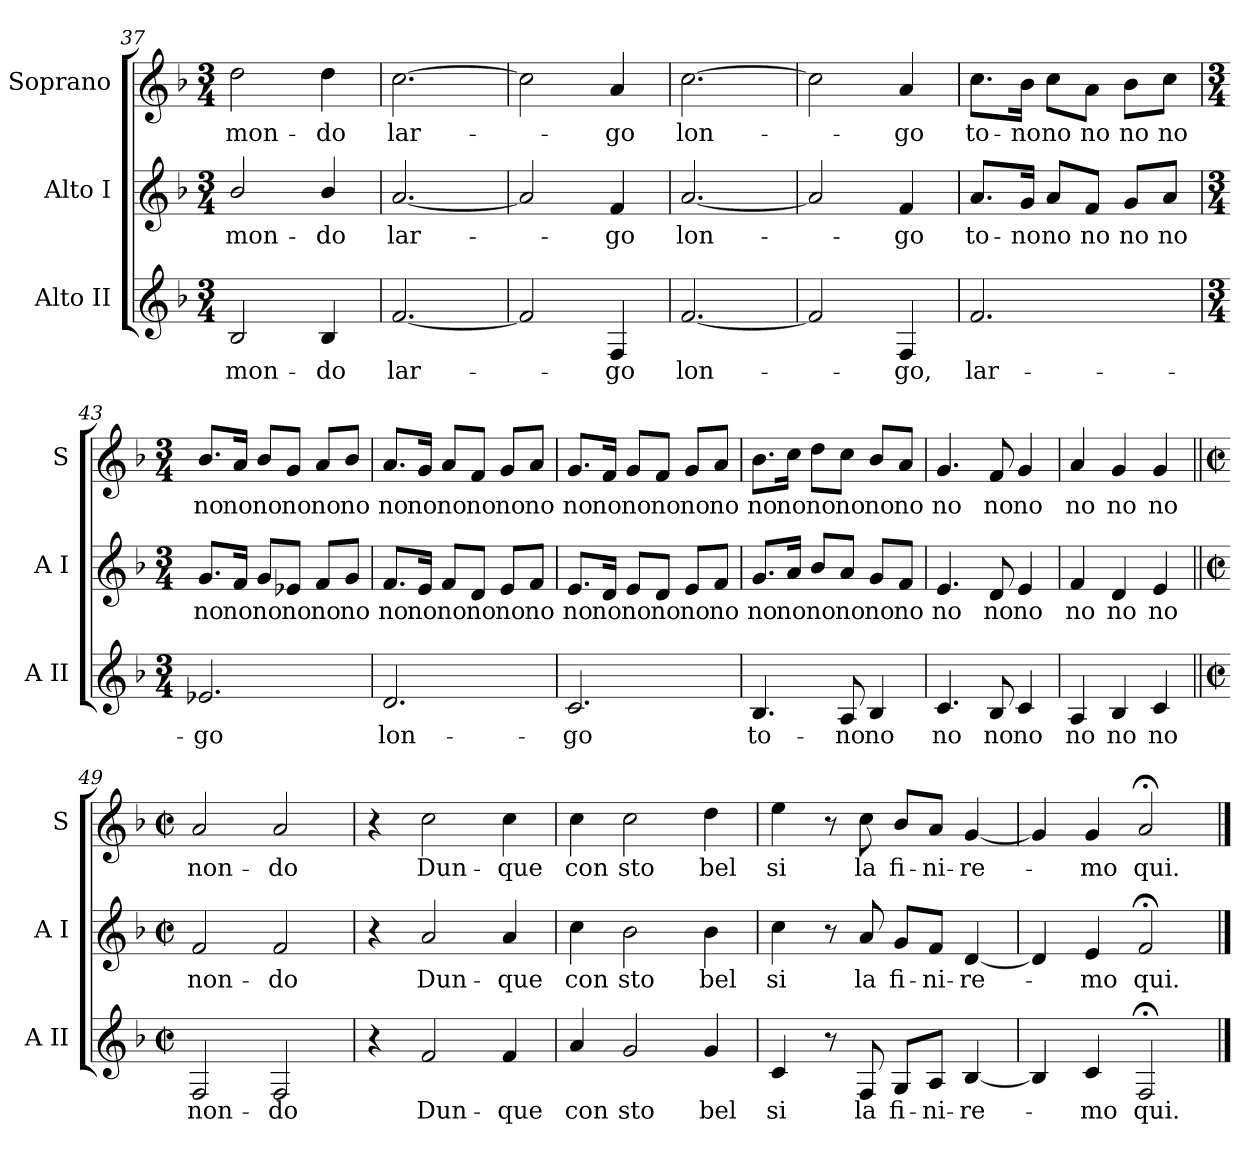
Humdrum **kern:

**kern	**text	**kern	**text	**kern	**text
*part3	*part3	*part2	*part2	*part1	*part1
*staff3	*staff3	*staff2	*staff2	*staff1	*staff1
*I"Alto II	*	*I"Alto I	*	*I"Soprano	*
*I'A II	*	*I'A I	*	*I'S	*
*clefG2	*	*clefG2	*	*clefG2	*
*k[b-]	*	*k[b-]	*	*k[b-]	*
*F:	*	*F:	*	*F:	*
*M3/4	*	*M3/4	*	*M3/4	*
=37	=37	=37	=37	=37	=37
!	!LO:LY:b	!	!LO:LY:b	!	!LO:LY:b
2B-	mon-	2b-/	mon-	2dd	mon-
!	!LO:LY:b	!	!LO:LY:b	!	!LO:LY:b
4B-	-do	4b-/	-do	4dd	-do
=38	=38	=38	=38	=38	=38
!	!LO:LY:b	!	!LO:LY:b	!	!LO:LY:b
[2.f	lar-	[2.a	lar-	[2.cc	lar-
=39	=39	=39	=39	=39	=39
2f]	.	2a]	.	2cc]	.
!	!LO:LY:b	!	!LO:LY:b	!	!LO:LY:b
4F	go	4f	go	4a	go
=40	=40	=40	=40	=40	=40
!	!LO:LY:b	!	!LO:LY:b	!	!LO:LY:b
[2.f	lon-	[2.a	lon-	[2.cc	lon-
=41	=41	=41	=41	=41	=41
2f]	.	2a]	.	2cc]	.
!	!LO:LY:b	!	!LO:LY:b	!	!LO:LY:b
4F	go,	4f	go	4a	go
=42	=42	=42	=42	=42	=42
!	!LO:LY:b	!	!LO:LY:b	!	!LO:LY:b
2.f	lar-	8.a/L	to-	8.cc\L	to-
!	!	!	!LO:LY:b	!	!LO:LY:b
.	.	16g/Jk	-no	16b-\Jk	-no
!	!	!	!LO:LY:b	!	!LO:LY:b
.	.	8a/L	no	8cc\L	no
!	!	!	!LO:LY:b	!	!LO:LY:b
.	.	8f/J	no	8a\J	no
!	!	!	!LO:LY:b	!	!LO:LY:b
.	.	8g/L	no	8b-\L	no
!	!	!	!LO:LY:b	!	!LO:LY:b
.	.	8a/J	no	8cc\J	no
!!LO:LB:g=z
=43	=43	=43	=43	=43	=43
*M3/4	*	*M3/4	*	*M3/4	*
!	!LO:LY:b	!	!LO:LY:b	!	!LO:LY:b
2.e-X	-go	8.g/L	no	8.b-/L	no
!	!	!	!LO:LY:b	!	!LO:LY:b
.	.	16f/Jk	no	16a/Jk	no
!	!	!	!LO:LY:b	!	!LO:LY:b
.	.	8g/L	no	8b-/L	no
!	!	!	!LO:LY:b	!	!LO:LY:b
.	.	8e-X/J	no	8g/J	no
!	!	!	!LO:LY:b	!	!LO:LY:b
.	.	8f/L	no	8a/L	no
!	!	!	!LO:LY:b	!	!LO:LY:b
.	.	8g/J	no	8b-/J	no
=44	=44	=44	=44	=44	=44
!	!LO:LY:b	!	!LO:LY:b	!	!LO:LY:b
2.d	lon-	8.f/L	no	8.a/L	no
!	!	!	!LO:LY:b	!	!LO:LY:b
.	.	16e/Jk	no	16g/Jk	no
!	!	!	!LO:LY:b	!	!LO:LY:b
.	.	8f/L	no	8a/L	no
!	!	!	!LO:LY:b	!	!LO:LY:b
.	.	8d/J	no	8f/J	no
!	!	!	!LO:LY:b	!	!LO:LY:b
.	.	8e/L	no	8g/L	no
!	!	!	!LO:LY:b	!	!LO:LY:b
.	.	8f/J	no	8a/J	no
=45	=45	=45	=45	=45	=45
!	!LO:LY:b	!	!LO:LY:b	!	!LO:LY:b
2.c	-go	8.e/L	no	8.g/L	no
!	!	!	!LO:LY:b	!	!LO:LY:b
.	.	16d/Jk	no	16f/Jk	no
!	!	!	!LO:LY:b	!	!LO:LY:b
.	.	8e/L	no	8g/L	no
!	!	!	!LO:LY:b	!	!LO:LY:b
.	.	8d/J	no	8f/J	no
!	!	!	!LO:LY:b	!	!LO:LY:b
.	.	8e/L	no	8g/L	no
!	!	!	!LO:LY:b	!	!LO:LY:b
.	.	8f/J	no	8a/J	no
=46	=46	=46	=46	=46	=46
!	!LO:LY:b	!	!LO:LY:b	!	!LO:LY:b
4.B-	to-	8.g/L	no	8.b-\L	no
!	!	!	!LO:LY:b	!	!LO:LY:b
.	.	16a/Jk	no	16cc\Jk	no
!	!	!	!LO:LY:b	!	!LO:LY:b
.	.	8b-/L	no	8dd\L	no
!	!LO:LY:b	!	!LO:LY:b	!	!LO:LY:b
8A	-no	8a/J	no	8cc\J	no
!	!LO:LY:b	!	!LO:LY:b	!	!LO:LY:b
4B-	no	8g/L	no	8b-/L	no
!	!	!	!LO:LY:b	!	!LO:LY:b
.	.	8f/J	no	8a/J	no
!!LO:LB:g=z
=47	=47	=47	=47	=47	=47
!	!LO:LY:b	!	!LO:LY:b	!	!LO:LY:b
4.c	no	4.e	no	4.g	no
!	!LO:LY:b	!	!LO:LY:b	!	!LO:LY:b
8B-	no	8d	no	8f	no
!	!LO:LY:b	!	!LO:LY:b	!	!LO:LY:b
4c	no	4e	no	4g	no
=48	=48	=48	=48	=48	=48
!	!LO:LY:b	!	!LO:LY:b	!	!LO:LY:b
4A	no	4f	no	4a	no
!	!LO:LY:b	!	!LO:LY:b	!	!LO:LY:b
4B-	no	4d	no	4g	no
!	!LO:LY:b	!	!LO:LY:b	!	!LO:LY:b
4c	no	4e	no	4g	no
=49||	=49||	=49||	=49||	=49||	=49||
*M2/2	*	*M2/2	*	*M2/2	*
*met(c|)	*	*met(c|)	*	*met(c|)	*
!	!LO:LY:b	!	!LO:LY:b	!	!LO:LY:b
2F	non-	2f	non-	2a	non-
!	!LO:LY:b	!	!LO:LY:b	!	!LO:LY:b
2F	-do	2f	-do	2a	-do
=50	=50	=50	=50	=50	=50
4r	.	4r	.	4r	.
!	!LO:LY:b	!	!LO:LY:b	!	!LO:LY:b
2f	Dun-	2a	Dun-	2cc	Dun-
!	!LO:LY:b	!	!LO:LY:b	!	!LO:LY:b
4f	-que	4a	-que	4cc	-que
=51	=51	=51	=51	=51	=51
!	!LO:LY:b	!	!LO:LY:b	!	!LO:LY:b
4a	con	4cc	con	4cc	con
!	!LO:LY:b	!	!LO:LY:b	!	!LO:LY:b
2g	sto	2b-	sto	2cc	sto
!	!LO:LY:b	!	!LO:LY:b	!	!LO:LY:b
4g	bel	4b-	bel	4dd	bel
=52	=52	=52	=52	=52	=52
!	!LO:LY:b	!	!LO:LY:b	!	!LO:LY:b
4c	si	4cc	si	4ee	si
8r	.	8r	.	8r	.
!	!LO:LY:b	!	!LO:LY:b	!	!LO:LY:b
8F	la	8a	la	8cc	la
!	!LO:LY:b	!	!LO:LY:b	!	!LO:LY:b
8G/L	fi-	8g/L	fi-	8b-/L	fi-
!	!LO:LY:b	!	!LO:LY:b	!	!LO:LY:b
8A/J	-ni-	8f/J	-ni-	8a/J	-ni-
!	!LO:LY:b	!	!LO:LY:b	!	!LO:LY:b
[4B-	-re-	[4d	-re-	[4g	-re-
=53	=53	=53	=53	=53	=53
4B-]	.	4d]	.	4g]	.
!	!LO:LY:b	!	!LO:LY:b	!	!LO:LY:b
4c	mo	4e	mo	4g	mo
!	!LO:LY:b	!	!LO:LY:b	!	!LO:LY:b
2F;<	qui.	2f;<	qui.	2a;<	qui.
==	==	==	==	==	==
*-	*-	*-	*-	*-	*-
